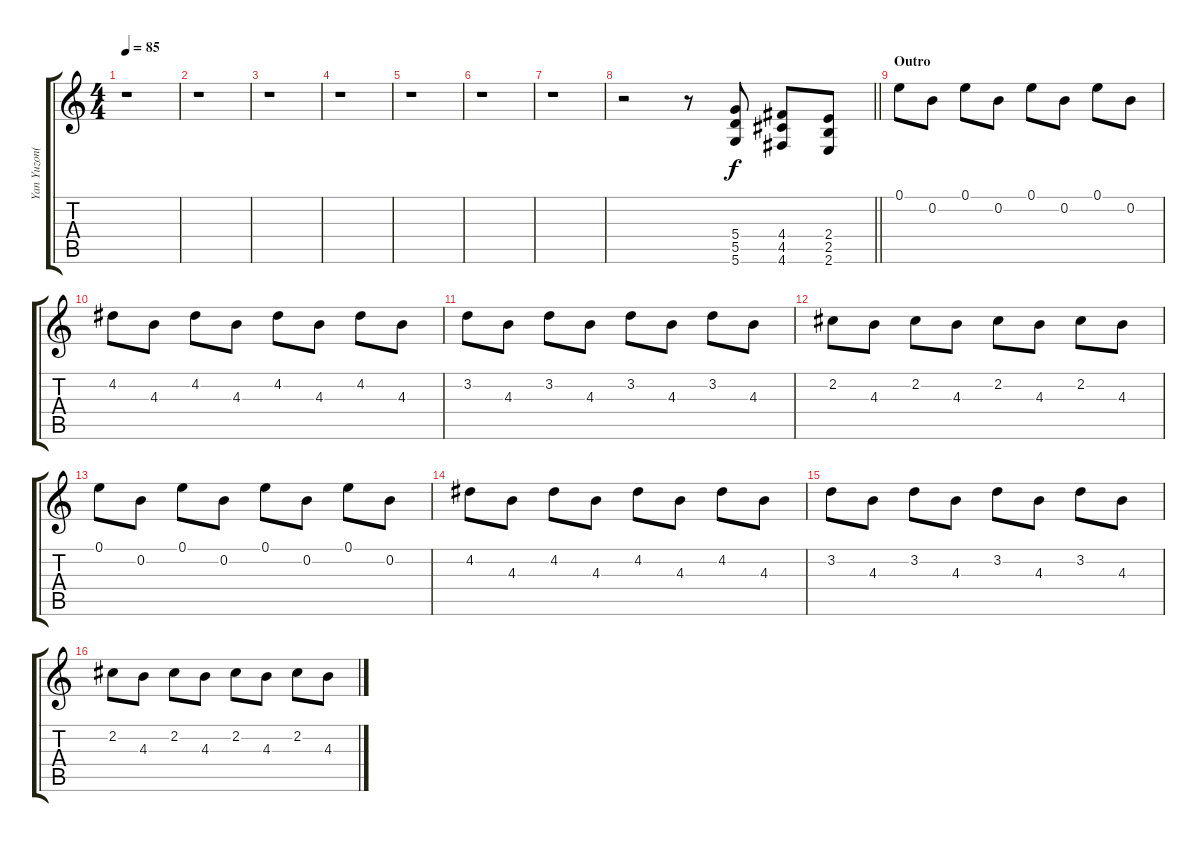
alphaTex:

\track ("Yan Yuzon(Distortion) " "Yan Yuzon(") {instrument distortionguitar}
\staff {score tabs}
\tuning (E4 B3 G3 D3 A2 D2) {hide}
\ts (4 4)
\tempo 85
\clef g2
\ks c
r.1{dy f} |
r.1 |
r.1 |
r.1 |
r.1 |
r.1 |
r.1 |
\barLineRight lightlight
r.2 r.8 (5.4 5.5 5.6).8 (4.4 4.5 4.6).8 (2.4 2.5 2.6).8 |
\section ("" "Outro")
0.1.8 0.2.8 0.1.8 0.2.8 0.1.8 0.2.8 0.1.8 0.2.8 |
4.2.8 4.3.8 4.2.8 4.3.8 4.2.8 4.3.8 4.2.8 4.3.8 |
3.2.8 4.3.8 3.2.8 4.3.8 3.2.8 4.3.8 3.2.8 4.3.8 |
2.2.8 4.3.8 2.2.8 4.3.8 2.2.8 4.3.8 2.2.8 4.3.8 |
0.1.8 0.2.8 0.1.8 0.2.8 0.1.8 0.2.8 0.1.8 0.2.8 |
4.2.8 4.3.8 4.2.8 4.3.8 4.2.8 4.3.8 4.2.8 4.3.8 |
3.2.8 4.3.8 3.2.8 4.3.8 3.2.8 4.3.8 3.2.8 4.3.8 |
2.2.8 4.3.8 2.2.8 4.3.8 2.2.8 4.3.8 2.2.8 4.3.8
